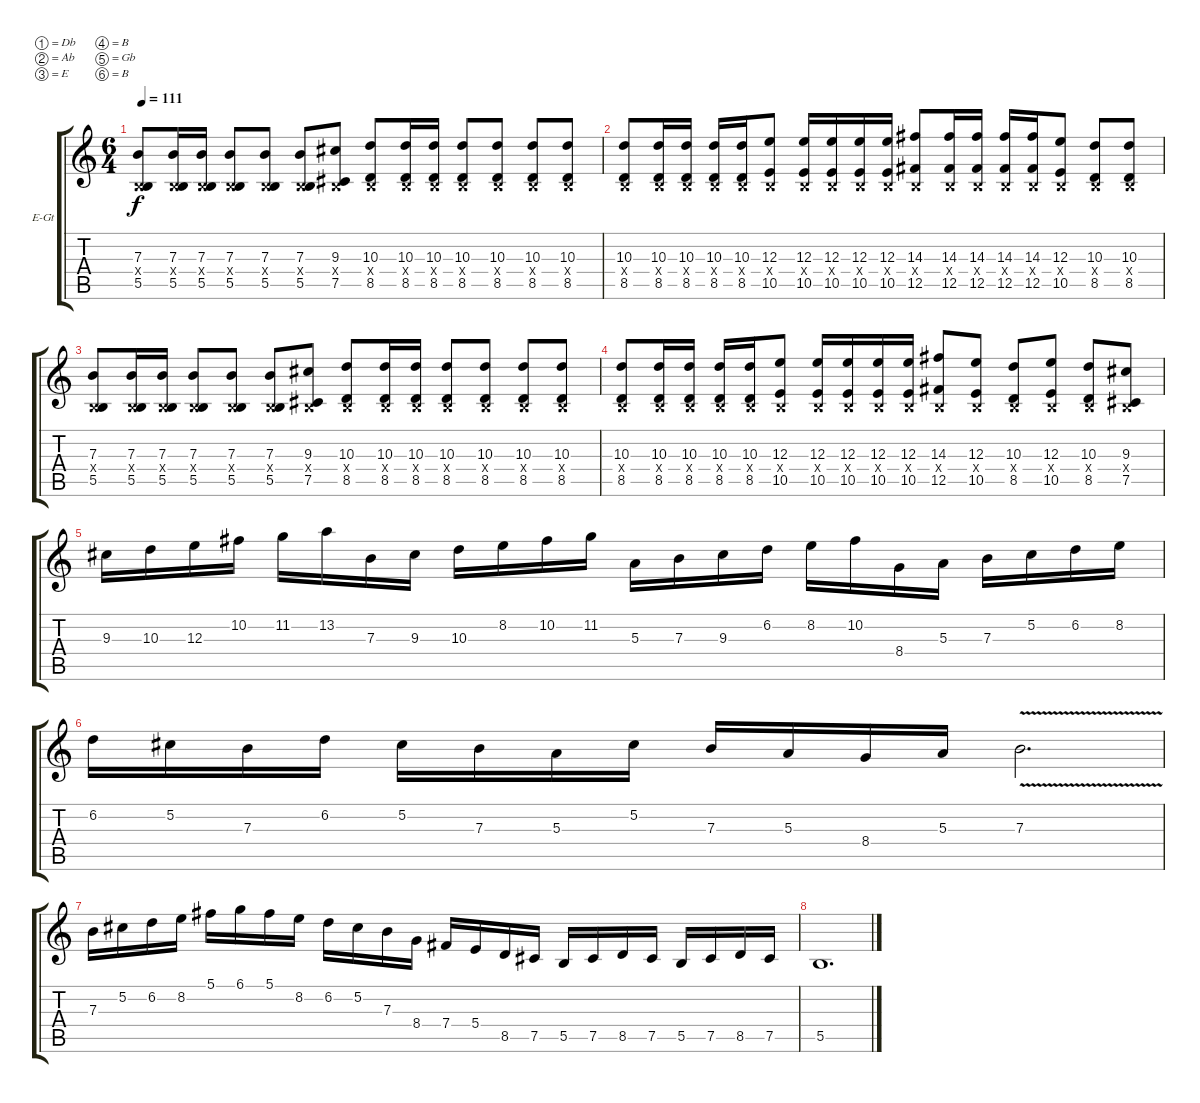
\bracketExtendMode groupsimilarinstruments
\firstSystemTrackNameOrientation horizontal
\otherSystemsTrackNameOrientation horizontal
\track ("Ben Orum (Guitar)" "E-Gt") {instrument overdrivenguitar}
\staff {score tabs}
\tuning (Db4 Ab3 E3 B2 Gb2 B1)
\ts (6 4)
\tempo 111
\clef g2
\ks c
(7.3 0.4{x} 5.5).8{dy f} (7.3 0.4{x} 5.5).16 (7.3 0.4{x} 5.5).16 (7.3 0.4{x} 5.5).8 (7.3 0.4{x} 5.5).8 (7.3 0.4{x} 5.5).8 (9.3 0.4{x} 7.5).8 (10.3 0.4{x} 8.5).8 (10.3 0.4{x} 8.5).16 (10.3 0.4{x} 8.5).16 (10.3 0.4{x} 8.5).8 (10.3 0.4{x} 8.5).8 (10.3 0.4{x} 8.5).8 (10.3 0.4{x} 8.5).8 |
(10.3 0.4{x} 8.5).8 (10.3 0.4{x} 8.5).16 (10.3 0.4{x} 8.5).16 (10.3 0.4{x} 8.5).16 (10.3 0.4{x} 8.5).16 (12.3 0.4{x} 10.5).8 (12.3 0.4{x} 10.5).16 (12.3 0.4{x} 10.5).16 (12.3 0.4{x} 10.5).16 (12.3 0.4{x} 10.5).16 (14.3 0.4{x} 12.5).8 (14.3 0.4{x} 12.5).16 (14.3 0.4{x} 12.5).16 (14.3 0.4{x} 12.5).16 (14.3 0.4{x} 12.5).16 (12.3 0.4{x} 10.5).8 (10.3 0.4{x} 8.5).8 (10.3 0.4{x} 8.5).8 |
(7.3 0.4{x} 5.5).8 (7.3 0.4{x} 5.5).16 (7.3 0.4{x} 5.5).16 (7.3 0.4{x} 5.5).8 (7.3 0.4{x} 5.5).8 (7.3 0.4{x} 5.5).8 (9.3 0.4{x} 7.5).8 (10.3 0.4{x} 8.5).8 (10.3 0.4{x} 8.5).16 (10.3 0.4{x} 8.5).16 (10.3 0.4{x} 8.5).8 (10.3 0.4{x} 8.5).8 (10.3 0.4{x} 8.5).8 (10.3 0.4{x} 8.5).8 |
(10.3 0.4{x} 8.5).8 (10.3 0.4{x} 8.5).16 (10.3 0.4{x} 8.5).16 (10.3 0.4{x} 8.5).16 (10.3 0.4{x} 8.5).16 (12.3 0.4{x} 10.5).8 (12.3 0.4{x} 10.5).16 (12.3 0.4{x} 10.5).16 (12.3 0.4{x} 10.5).16 (12.3 0.4{x} 10.5).16 (14.3 0.4{x} 12.5).8 (12.3 0.4{x} 10.5).8 (10.3 0.4{x} 8.5).8 (12.3 0.4{x} 10.5).8 (10.3 0.4{x} 8.5).8 (9.3 0.4{x} 7.5).8 |
9.3.16 10.3.16 12.3.16 10.2.16 11.2.16 13.2.16 7.3.16 9.3.16 10.3.16 8.2.16 10.2.16 11.2.16 5.3.16 7.3.16 9.3.16 6.2.16 8.2.16 10.2.16 8.4.16 5.3.16 7.3.16 5.2.16 6.2.16 8.2.16 |
6.2.16 5.2.16 7.3.16 6.2.16 5.2.16 7.3.16 5.3.16 5.2.16 7.3.16 5.3.16 8.4.16 5.3.16 7.3{v}.2{d} |
7.3.16 5.2.16 6.2.16 8.2.16 5.1.16 6.1.16 5.1.16 8.2.16 6.2.16 5.2.16 7.3.16 8.4.16 7.4.16 5.4.16 8.5.16 7.5.16 5.5.16 7.5.16 8.5.16 7.5.16 5.5.16 7.5.16 8.5.16 7.5.16 |
5.5.1{d}
